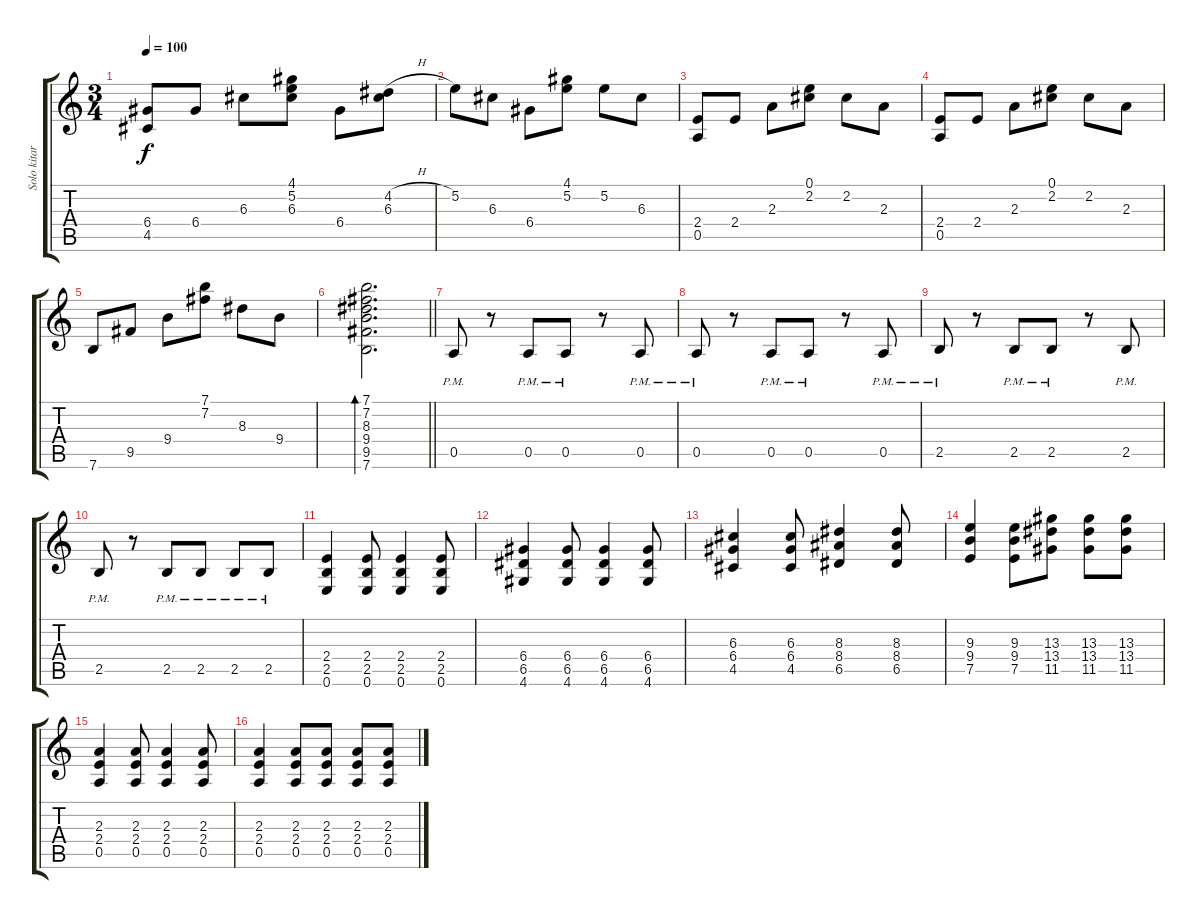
\track ("Solo kitara" "Solo kitar") {instrument electricguitarclean}
\staff {score tabs}
\tuning (E4 B3 G3 D3 A2 E2) {hide}
\ts (3 4)
\tempo 100
\clef g2
\ks c
(6.4 4.5).8{dy f} 6.4.8 6.3.8 (4.1 5.2 6.3).8 6.4.8 (4.2{h} 6.3).8 |
5.2.8 6.3.8 6.4.8 (4.1 5.2).8 5.2.8 6.3.8 |
(2.4 0.5).8 2.4.8 2.3.8 (0.1 2.2).8 2.2.8 2.3.8 |
(2.4 0.5).8 2.4.8 2.3.8 (0.1 2.2).8 2.2.8 2.3.8 |
7.6.8 9.5.8 9.4.8 (7.1 7.2).8 8.3.8 9.4.8 |
\barLineRight lightlight
(7.1 7.2 8.3 9.4 9.5 7.6).2{d bd 60} |
0.5{pm}.8 r.8 0.5{pm}.8 0.5{pm}.8 r.8 0.5{pm}.8 |
0.5{pm}.8 r.8 0.5{pm}.8 0.5{pm}.8 r.8 0.5{pm}.8 |
2.5{pm}.8 r.8 2.5{pm}.8 2.5{pm}.8 r.8 2.5{pm}.8 |
2.5{pm}.8 r.8 2.5{pm}.8 2.5{pm}.8 2.5{pm}.8 2.5{pm}.8 |
(2.4 2.5 0.6).4{instrument distortionguitar} (2.4 2.5 0.6).8 (2.4 2.5 0.6).4 (2.4 2.5 0.6).8 |
(6.4 6.5 4.6).4 (6.4 6.5 4.6).8 (6.4 6.5 4.6).4 (6.4 6.5 4.6).8 |
(6.3 6.4 4.5).4 (6.3 6.4 4.5).8 (8.3 8.4 6.5).4 (8.3 8.4 6.5).8 |
(9.3 9.4 7.5).4 (9.3 9.4 7.5).8 (13.3 13.4 11.5).8 (13.3 13.4 11.5).8 (13.3 13.4 11.5).8 |
(2.3 2.4 0.5).4 (2.3 2.4 0.5).8 (2.3 2.4 0.5).4 (2.3 2.4 0.5).8 |
(2.3 2.4 0.5).4 (2.3 2.4 0.5).8 (2.3 2.4 0.5).8 (2.3 2.4 0.5).8 (2.3 2.4 0.5).8
